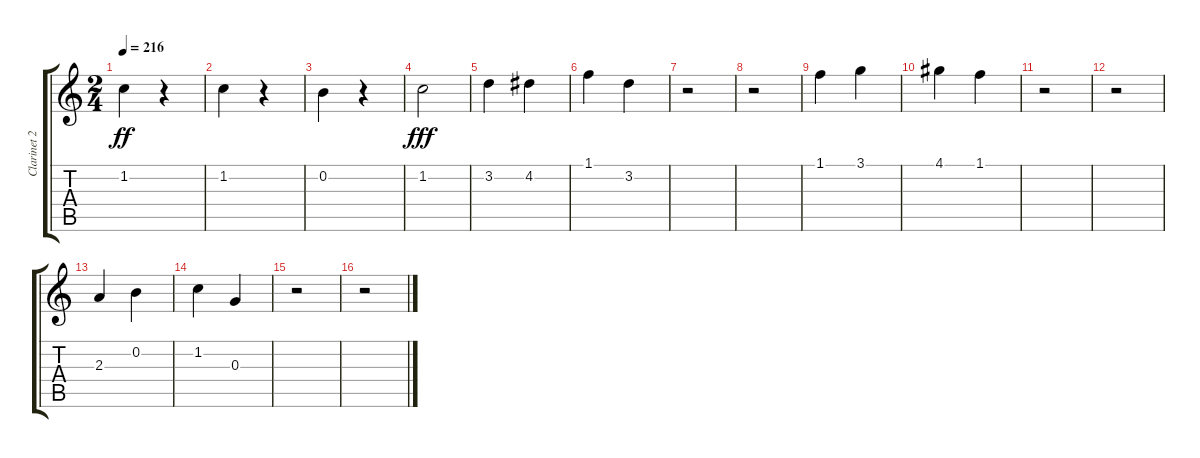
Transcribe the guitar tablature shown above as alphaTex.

\track ("Clarinet 2" "Clarinet 2") {instrument acousticguitarnylon}
\staff {score tabs}
\tuning (E4 B3 G3 D3 A2 E2) {hide}
\ts (2 4)
\tempo 216
\clef g2
\ks c
1.2.4{dy ff} r.4 |
1.2.4 r.4 |
0.2.4 r.4 |
1.2.2{dy fff} |
3.2.4 4.2.4 |
1.1.4 3.2.4 |
r.2 |
r.2 |
1.1.4 3.1.4 |
4.1.4 1.1.4 |
r.2 |
r.2 |
2.3.4 0.2.4 |
1.2.4 0.3.4 |
r.2 |
r.2
